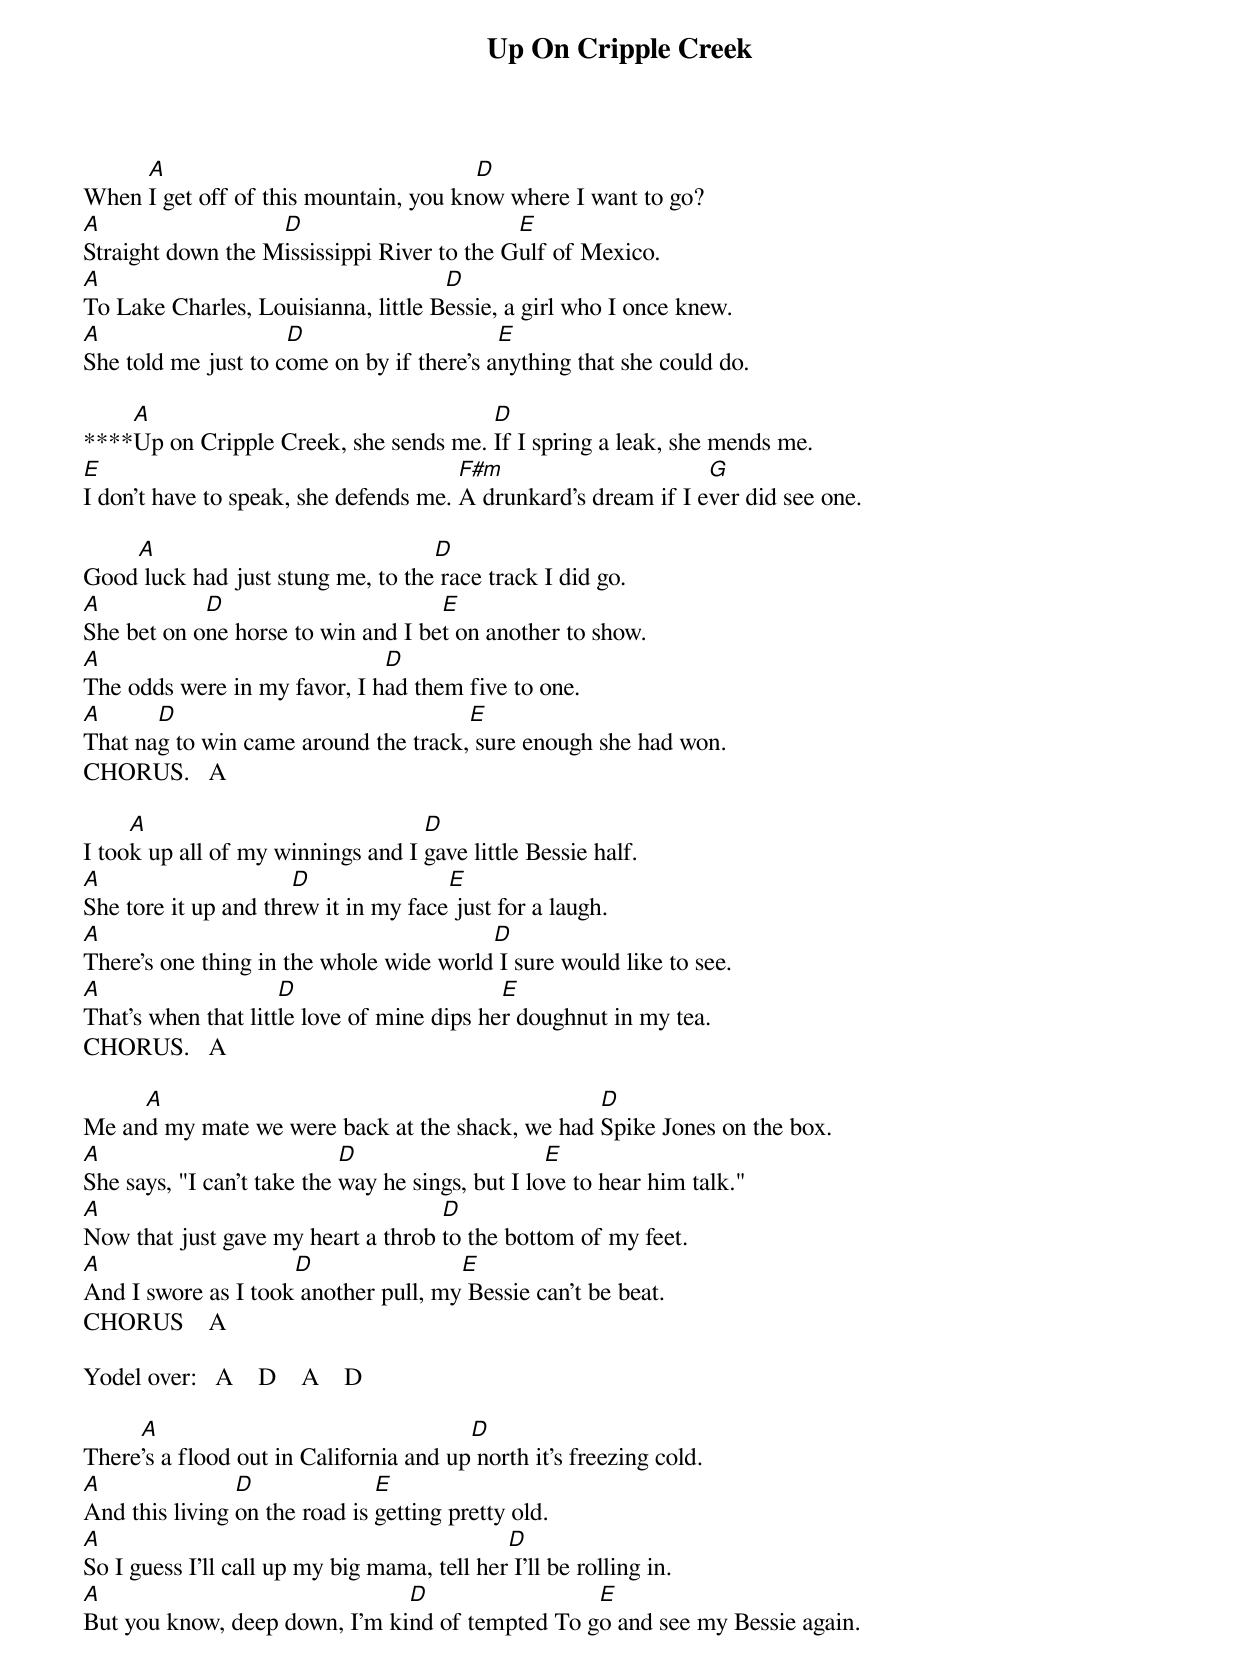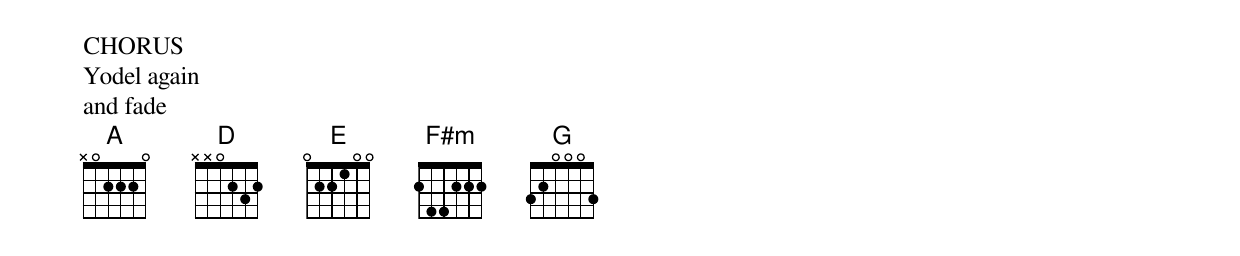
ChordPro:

{title:Up On Cripple Creek}
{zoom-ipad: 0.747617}

When [A]I get off of this mountain, you kn[D]ow where I want to go?
[A]Straight down the M[D]ississippi River to the G[E]ulf of Mexico.
[A]To Lake Charles, Louisianna, little B[D]essie, a girl who I once knew.
[A]She told me just to c[D]ome on by if there's a[E]nything that she could do.

****[A]Up on Cripple Creek, she sends me. [D]If I spring a leak, she mends me.
[E]I don't have to speak, she defends me. [F#m]A drunkard's dream if I e[G]ver did see one.

Good[A] luck had just stung me, to the[D] race track I did go.
[A]She bet on o[D]ne horse to win and I be[E]t on another to show.
[A]The odds were in my favor, I h[D]ad them five to one.
[A]That na[D]g to win came around the track,[E] sure enough she had won.
CHORUS.   A

I too[A]k up all of my winnings and I [D]gave little Bessie half.
[A]She tore it up and thr[D]ew it in my face[E] just for a laugh.
[A]There's one thing in the whole wide world[D] I sure would like to see.
[A]That's when that litt[D]le love of mine dips he[E]r doughnut in my tea.
CHORUS.   A

Me an[A]d my mate we were back at the shack, we had [D]Spike Jones on the box.
[A]She says, "I can't take the [D]way he sings, but I lo[E]ve to hear him talk."
[A]Now that just gave my heart a throb [D]to the bottom of my feet.
[A]And I swore as I took[D] another pull, my[E] Bessie can't be beat.
CHORUS    A

Yodel over:   A    D    A    D

There[A]'s a flood out in California and up[D] north it's freezing cold.
[A]And this living [D]on the road is [E]getting pretty old.
[A]So I guess I'll call up my big mama, tell her[D] I'll be rolling in.
[A]But you know, deep down, I'm ki[D]nd of tempted To g[E]o and see my Bessie again.
CHORUS
Yodel again
and fade
